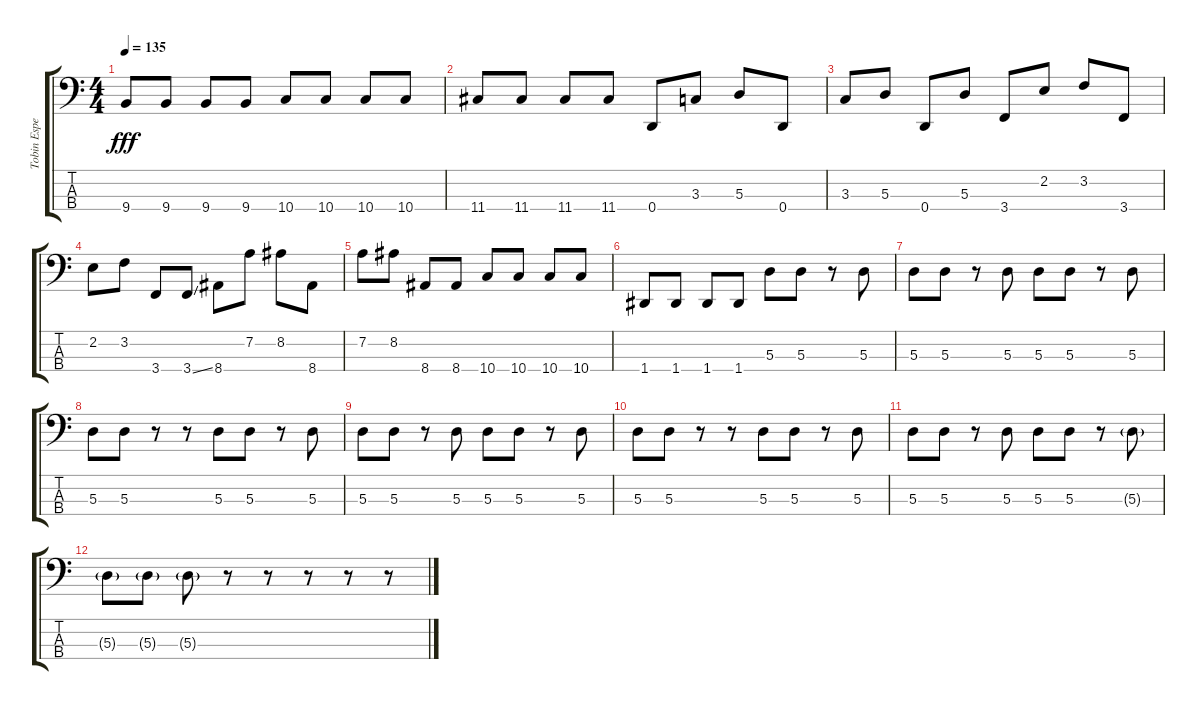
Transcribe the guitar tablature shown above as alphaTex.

\track ("Tobin Esperance" "Tobin Espe") {instrument electricbassfinger}
\staff {score tabs}
\tuning (G2 D2 A1 D1) {hide}
\ts (4 4)
\tempo 135
\clef f4
\ks c
9.4{t}.8{dy fff} 9.4.8 9.4.8 9.4.8 10.4.8 10.4.8 10.4.8 10.4.8 |
11.4.8 11.4.8 11.4.8 11.4.8 0.4.8 3.3.8 5.3.8 0.4.8 |
3.3.8 5.3.8 0.4.8 5.3.8 3.4.8 2.2.8 3.2.8 3.4.8 |
2.2.8 3.2.8 3.4.8 3.4{ss}.8 8.4.8 7.2.8 8.2.8 8.4.8 |
7.2.8 8.2.8 8.4.8 8.4.8 10.4.8 10.4.8 10.4.8 10.4.8 |
1.4.8 1.4.8 1.4.8 1.4.8 5.3.8 5.3.8 r.8 5.3.8 |
5.3.8 5.3.8 r.8 5.3.8 5.3.8 5.3.8 r.8 5.3.8 |
5.3.8 5.3.8 r.8 r.8 5.3.8 5.3.8 r.8 5.3.8 |
5.3.8 5.3.8 r.8 5.3.8 5.3.8 5.3.8 r.8 5.3.8 |
5.3.8 5.3.8 r.8 r.8 5.3.8 5.3.8 r.8 5.3.8 |
5.3.8 5.3.8 r.8 5.3.8 5.3.8 5.3.8 r.8 5.3{g}.8 |
5.3{g}.8 5.3{g}.8 5.3{g}.8 r.8 r.8 r.8 r.8 r.8
